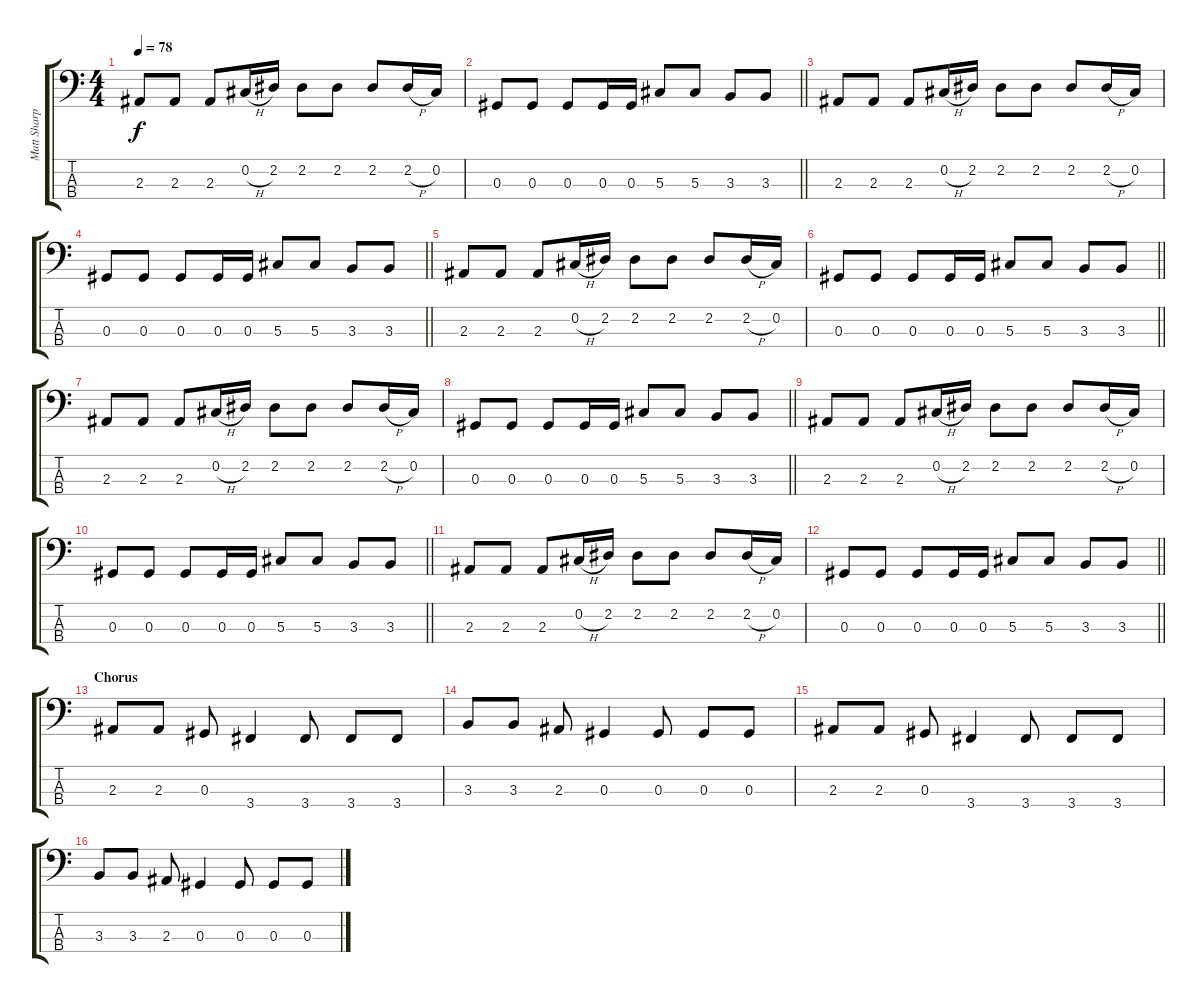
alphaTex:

\track ("Matt Sharp" "Matt Sharp") {instrument electricbassfinger}
\staff {score tabs}
\tuning (Gb2 Db2 Ab1 Eb1) {hide}
\ts (4 4)
\tempo 78
\clef f4
\ks c
2.3.8{dy f} 2.3.8 2.3.8 0.2{h}.16 2.2.16 2.2.8 2.2.8 2.2.8 2.2{h}.16 0.2.16 |
\barLineRight lightlight
0.3.8 0.3.8 0.3.8 0.3.16 0.3.16 5.3.8 5.3.8 3.3.8 3.3.8 |
2.3.8 2.3.8 2.3.8 0.2{h}.16 2.2.16 2.2.8 2.2.8 2.2.8 2.2{h}.16 0.2.16 |
\barLineRight lightlight
0.3.8 0.3.8 0.3.8 0.3.16 0.3.16 5.3.8 5.3.8 3.3.8 3.3.8 |
2.3.8 2.3.8 2.3.8 0.2{h}.16 2.2.16 2.2.8 2.2.8 2.2.8 2.2{h}.16 0.2.16 |
\barLineRight lightlight
0.3.8 0.3.8 0.3.8 0.3.16 0.3.16 5.3.8 5.3.8 3.3.8 3.3.8 |
2.3.8 2.3.8 2.3.8 0.2{h}.16 2.2.16 2.2.8 2.2.8 2.2.8 2.2{h}.16 0.2.16 |
\barLineRight lightlight
0.3.8 0.3.8 0.3.8 0.3.16 0.3.16 5.3.8 5.3.8 3.3.8 3.3.8 |
2.3.8 2.3.8 2.3.8 0.2{h}.16 2.2.16 2.2.8 2.2.8 2.2.8 2.2{h}.16 0.2.16 |
\barLineRight lightlight
0.3.8 0.3.8 0.3.8 0.3.16 0.3.16 5.3.8 5.3.8 3.3.8 3.3.8 |
2.3.8 2.3.8 2.3.8 0.2{h}.16 2.2.16 2.2.8 2.2.8 2.2.8 2.2{h}.16 0.2.16 |
\barLineRight lightlight
0.3.8 0.3.8 0.3.8 0.3.16 0.3.16 5.3.8 5.3.8 3.3.8 3.3.8 |
\section ("" "Chorus")
2.3.8 2.3.8 0.3.8 3.4.4 3.4.8 3.4.8 3.4.8 |
3.3.8 3.3.8 2.3.8 0.3.4 0.3.8 0.3.8 0.3.8 |
2.3.8 2.3.8 0.3.8 3.4.4 3.4.8 3.4.8 3.4.8 |
3.3.8 3.3.8 2.3.8 0.3.4 0.3.8 0.3.8 0.3.8
